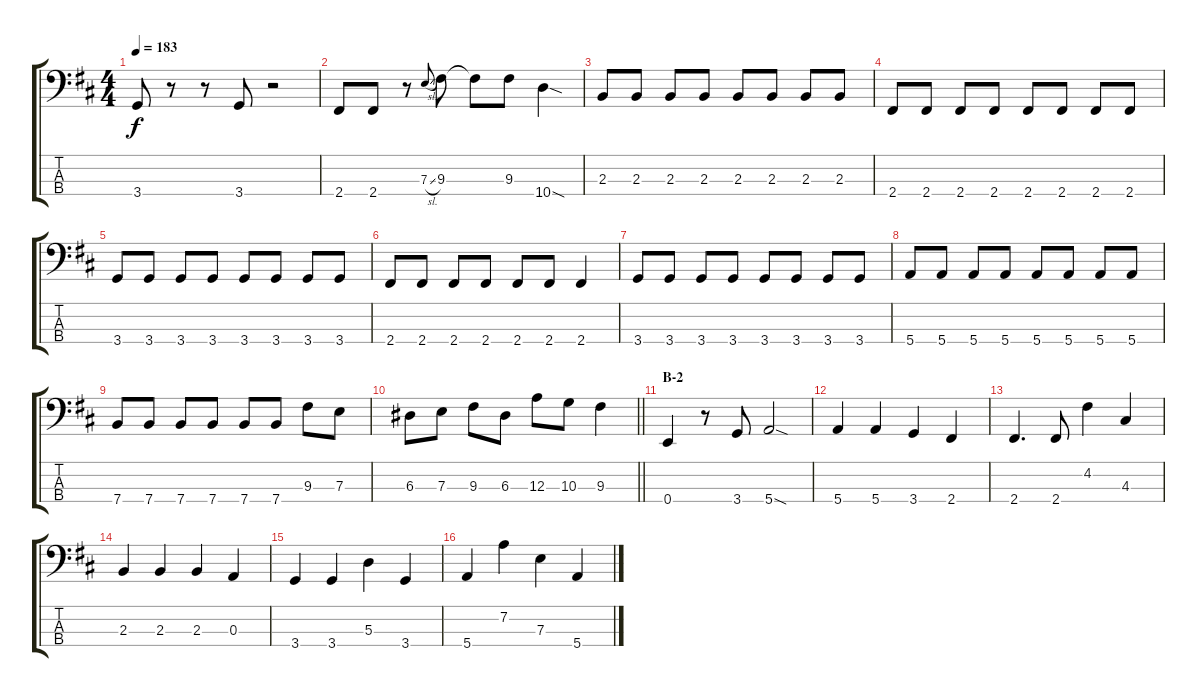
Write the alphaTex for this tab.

\track "" {instrument electricbasspick}
\staff {score tabs}
\tuning (G2 D2 A1 E1) {hide}
\ts (4 4)
\tempo 183
\clef f4
\ks d
3.4.8{dy f} r.8 r.8 3.4.8 r.2 |
2.4.8 2.4.8 r.8 7.3{sl}.8{gr onbeat} 9.3.8 9.3{t}.8 9.3.8 10.4{sod}.4 |
2.3.8 2.3.8 2.3.8 2.3.8 2.3.8 2.3.8 2.3.8 2.3.8 |
2.4.8 2.4.8 2.4.8 2.4.8 2.4.8 2.4.8 2.4.8 2.4.8 |
3.4.8 3.4.8 3.4.8 3.4.8 3.4.8 3.4.8 3.4.8 3.4.8 |
2.4.8 2.4.8 2.4.8 2.4.8 2.4.8 2.4.8 2.4.4 |
3.4.8 3.4.8 3.4.8 3.4.8 3.4.8 3.4.8 3.4.8 3.4.8 |
5.4.8 5.4.8 5.4.8 5.4.8 5.4.8 5.4.8 5.4.8 5.4.8 |
7.4.8 7.4.8 7.4.8 7.4.8 7.4.8 7.4.8 9.3.8 7.3.8 |
\barLineRight lightlight
6.3.8 7.3.8 9.3.8 6.3.8 12.3.8 10.3.8 9.3.4 |
\section ("" "B-2")
0.4.4 r.8 3.4.8 5.4{sod}.2 |
5.4.4 5.4.4 3.4.4 2.4.4 |
2.4.4{d} 2.4.8 4.2.4 4.3.4 |
2.3.4 2.3.4 2.3.4 0.3.4 |
3.4.4 3.4.4 5.3.4 3.4.4 |
5.4.4 7.2.4 7.3.4 5.4.4
